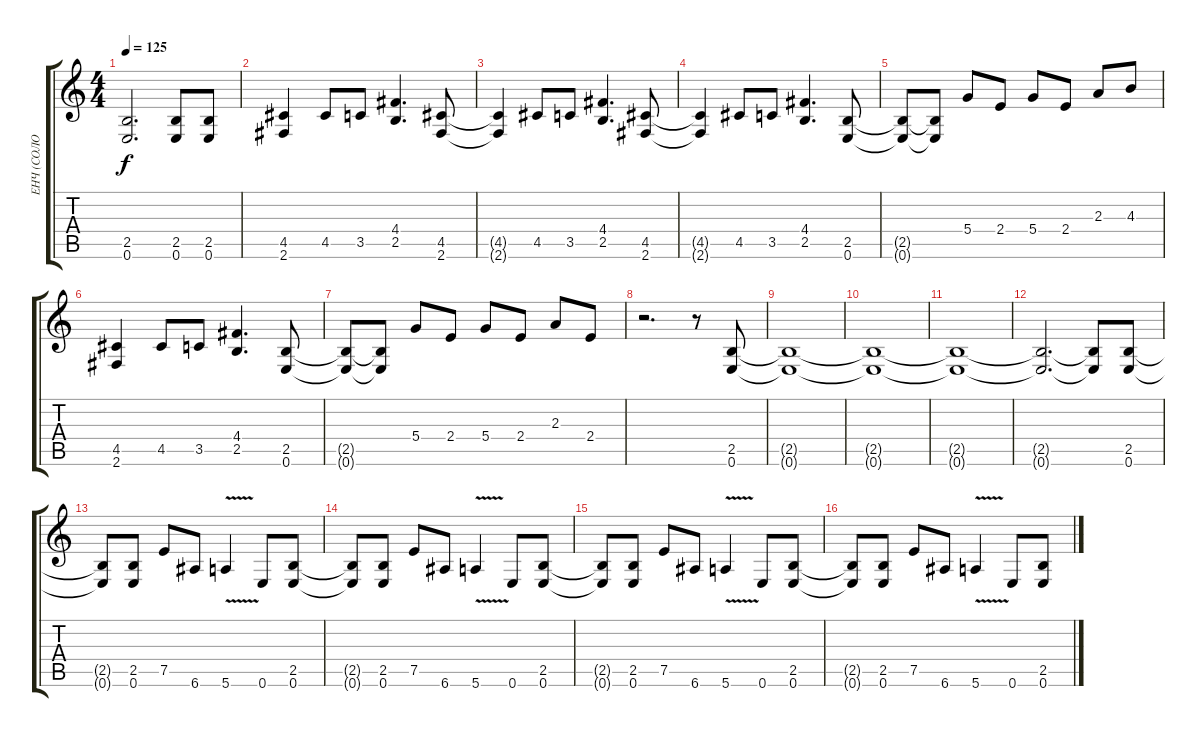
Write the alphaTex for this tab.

\track ("ЕНЧ (СОЛО гитара)" "ЕНЧ (СОЛО ") {instrument distortionguitar}
\staff {score tabs}
\tuning (E4 B3 G3 D3 A2 E2) {hide}
\ts (4 4)
\tempo 125
\clef g2
\ks c
(2.5{t} 0.6{t}).2{d dy f} (2.5 0.6).8 (2.5 0.6).8 |
(4.5 2.6).4 4.5.8 3.5.8 (4.4 2.5).4{d} (4.5 2.6).8 |
(4.5{t} 2.6{t}).4 4.5.8 3.5.8 (4.4 2.5).4{d} (4.5 2.6).8 |
(4.5{t} 2.6{t}).4 4.5.8 3.5.8 (4.4 2.5).4{d} (2.5 0.6).8 |
(2.5{t} 0.6{t}).8 (2.5{t} 0.6{t}).8 5.4.8 2.4.8 5.4.8 2.4.8 2.3.8 4.3.8 |
(4.5 2.6).4 4.5.8 3.5.8 (4.4 2.5).4{d} (2.5 0.6).8 |
(2.5{t} 0.6{t}).8 (2.5{t} 0.6{t}).8 5.4.8 2.4.8 5.4.8 2.4.8 2.3.8 2.4.8 |
r.2{d} r.8 (2.5 0.6).8{volume 8} |
(2.5{t} 0.6{t}).1 |
(2.5{t} 0.6{t}).1 |
(2.5{t} 0.6{t}).1 |
(2.5{t} 0.6{t}).2{d} (2.5{t} 0.6{t}).8 (2.5 0.6).8{volume 13} |
(2.5{t} 0.6{t}).8 (2.5 0.6).8 7.5.8 6.6.8 5.6{v}.4 0.6.8 (2.5 0.6).8 |
(2.5{t} 0.6{t}).8 (2.5 0.6).8 7.5.8 6.6.8 5.6{v}.4 0.6.8 (2.5 0.6).8 |
(2.5{t} 0.6{t}).8 (2.5 0.6).8 7.5.8 6.6.8 5.6{v}.4 0.6.8 (2.5 0.6).8 |
(2.5{t} 0.6{t}).8 (2.5 0.6).8 7.5.8 6.6.8 5.6{v}.4 0.6.8 (2.5 0.6).8
